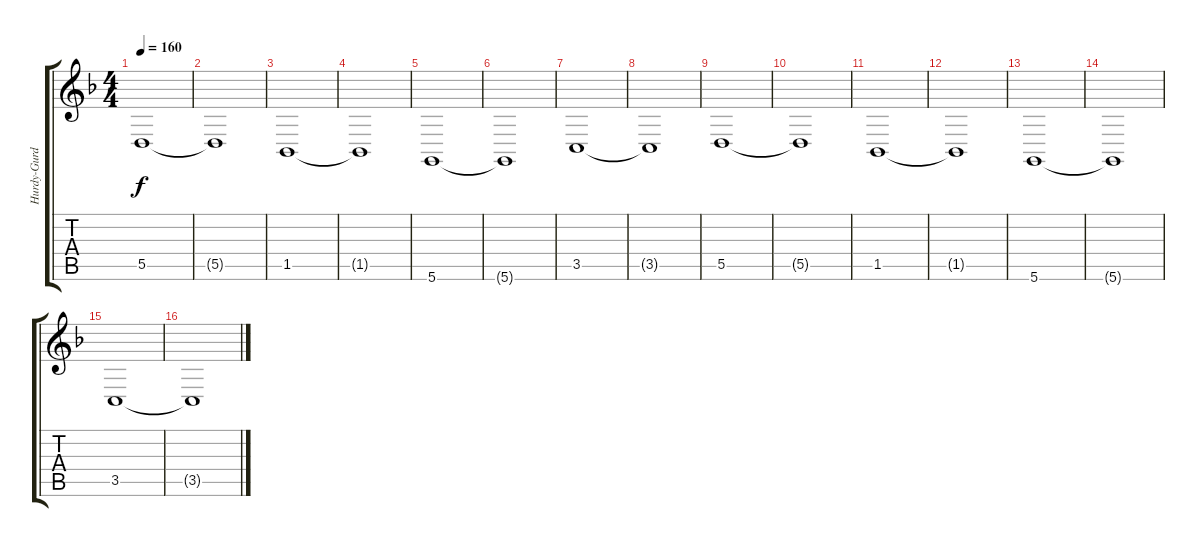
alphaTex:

\track ("Hurdy-Gurdy/Bagpipe" "Hurdy-Gurd") {instrument bagpipe}
\staff {score tabs}
\tuning (E4 B3 G3 D3 A2 D2) {hide}
\ts (4 4)
\tempo 160
\clef g2
\ks dminor
5.5.1{dy f} |
5.5{t}.1 |
1.5.1 |
1.5{t}.1 |
5.6.1 |
5.6{t}.1 |
3.5.1 |
3.5{t}.1 |
5.5.1 |
5.5{t}.1 |
1.5.1 |
1.5{t}.1 |
5.6.1 |
5.6{t}.1 |
3.5.1 |
3.5{t}.1
